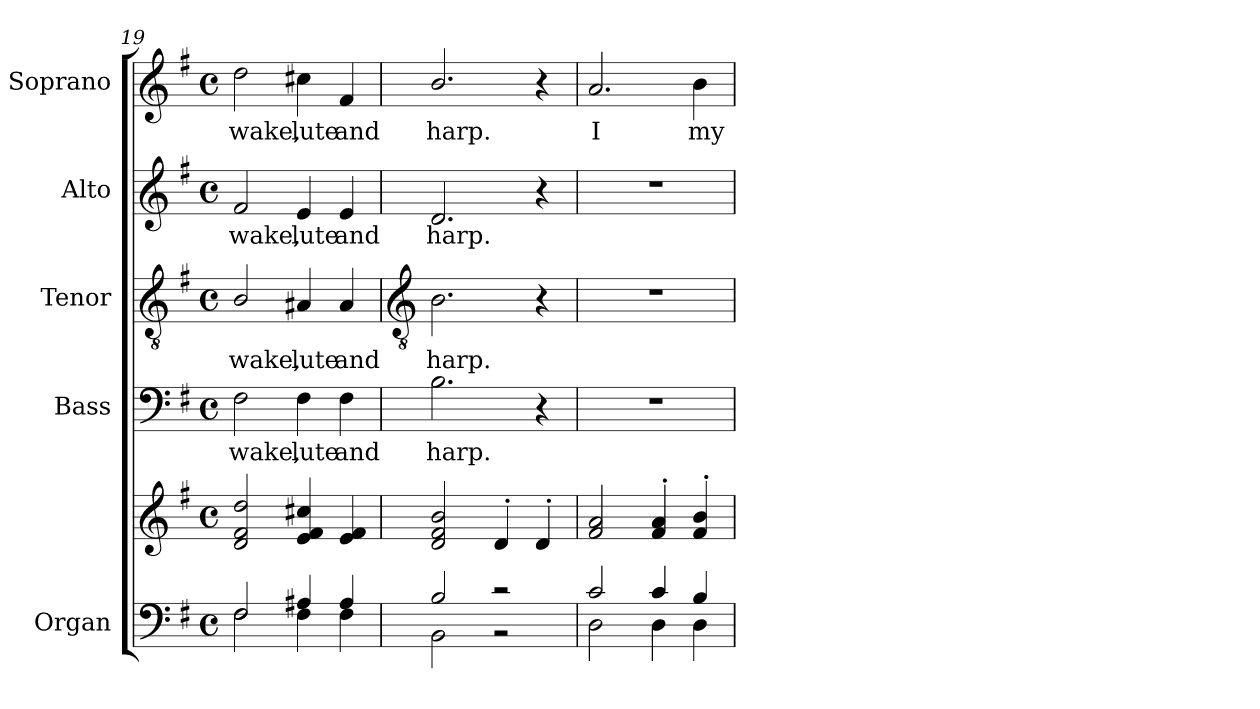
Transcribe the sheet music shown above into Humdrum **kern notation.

**kern	**kern	**kern	**text	**kern	**text	**kern	**text	**kern	**text
*part5	*part5	*part4	*part4	*part3	*part3	*part2	*part2	*part1	*part1
*staff6	*staff5	*staff4	*staff4	*staff3	*staff3	*staff2	*staff2	*staff1	*staff1
*I"Organ	*	*I"Bass	*	*I"Tenor	*	*I"Alto	*	*I"Soprano	*
*	*	*I'B	*	*I'T	*	*I'A	*	*I'S	*
*clefF4	*clefG2	*clefF4	*	*clefGv2	*	*clefG2	*	*clefG2	*
*k[f#]	*k[f#]	*k[f#]	*	*k[f#]	*	*k[f#]	*	*k[f#]	*
*G:	*G:	*G:	*	*G:	*	*G:	*	*G:	*
*M4/4	*M4/4	*M4/4	*	*M4/4	*	*M4/4	*	*M4/4	*
*met(c)	*met(c)	*met(c)	*	*met(c)	*	*met(c)	*	*met(c)	*
=19	=19	=19	=19	=19	=19	=19	=19	=19	=19
*^	*^	*	*	*	*	*	*	*	*
!	!	!	!	!	!LO:LY:b	!	!LO:LY:b	!	!LO:LY:b	!	!LO:LY:b
2F#/	2F#\	2d/ 2f#/ 2dd/	1ryy	2F#	-wake,	2B/	-wake,	2f#	-wake,	2dd	-wake,
!	!	!	!	!	!LO:LY:b	!	!LO:LY:b	!	!LO:LY:b	!	!LO:LY:b
4A#X/	4F#\	4e/ 4f#/ 4cc#X/	.	4F#	lute	4A#X	lute	4e	lute	4cc#X	lute
!	!	!	!	!	!LO:LY:b	!	!LO:LY:b	!	!LO:LY:b	!	!LO:LY:b
4A#/	4F#\	4e/ 4f#/	.	4F#	and	4A#	and	4e	and	4f#	and
!!LO:LB:g=z
=20	=20	=20	=20	=20	=20	=20	=20	=20	=20	=20	=20
*	*	*	*	*	*	*clefGv2	*	*	*	*	*
!	!	!	!	!	!LO:LY:b	!	!LO:LY:b	!	!LO:LY:b	!	!LO:LY:b
2B/	2BB\	2d/ 2f#/ 2b/	1ryy	2.B	harp.	2.B	harp.	2.d	harp.	2.b/	harp.
2r	2r	4d'/	.	.	.	.	.	.	.	.	.
.	.	4d'/	.	4r	.	4r	.	4r	.	4r	.
=21	=21	=21	=21	=21	=21	=21	=21	=21	=21	=21	=21
!	!	!	!	!	!	!	!	!	!	!	!LO:LY:b
2c/	2D\	2f#/ 2a/	1ryy	1r	.	1r	.	1r	.	2.a	I
4c/	4D\	4f#/' 4a/'	.	.	.	.	.	.	.	.	.
!	!	!	!	!	!	!	!	!	!	!	!LO:LY:b
4B/	4D\	4f#/' 4b/'	.	.	.	.	.	.	.	4b	my-
*v	*v	*	*	*	*	*	*	*	*	*	*
*	*v	*v	*	*	*	*	*	*	*	*
=	=	=	=	=	=	=	=	=	=
*-	*-	*-	*-	*-	*-	*-	*-	*-	*-
